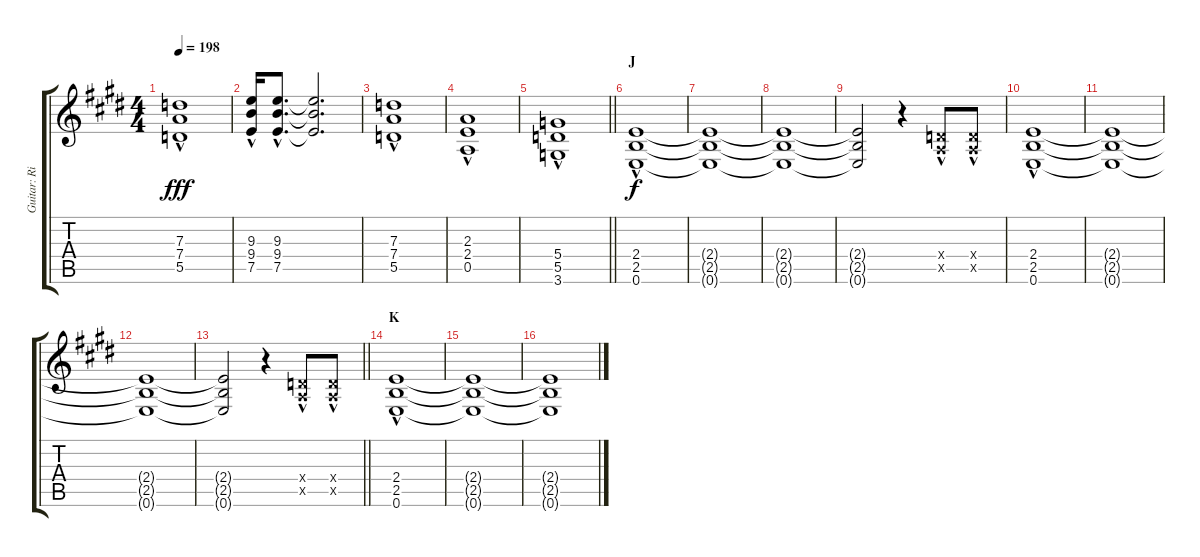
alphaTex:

\track ("Guitar: Rik" "Guitar: Ri") {instrument distortionguitar}
\staff {score tabs}
\tuning (E4 B3 G3 D3 A2 E2) {hide}
\ts (4 4)
\tempo 198
\clef g2
\ks e
(7.3{hac} 7.4{hac} 5.5{hac}).1{dy fff} |
(9.3{hac} 9.4{hac} 7.5{hac}).16 (9.3{hac} 9.4{hac} 7.5{hac}).8{d} (9.3{t} 9.4{t} 7.5{t}).2{d} |
(7.3{hac} 7.4{hac} 5.5{hac}).1 |
(2.3{hac} 2.4{hac} 0.5{hac}).1 |
\barLineRight lightlight
(5.4{hac} 5.5{hac} 3.6{hac}).1 |
\section ("" "J")
(2.4{hac} 2.5{hac} 0.6{hac}).1{dy f volume 0} |
(2.4{t} 2.5{t} 0.6{t}).1 |
(2.4{t} 2.5{t} 0.6{t}).1 |
(2.4{t} 2.5{t} 0.6{t}).2 r.4{volume 16} (0.4{hac x} 0.5{hac x}).8 (0.4{hac x} 0.5{hac x}).8 |
(2.4{hac} 2.5{hac} 0.6{hac}).1{volume 0} |
(2.4{t} 2.5{t} 0.6{t}).1 |
(2.4{t} 2.5{t} 0.6{t}).1 |
\barLineRight lightlight
(2.4{t} 2.5{t} 0.6{t}).2 r.4{volume 16} (0.4{hac x} 0.5{hac x}).8 (0.4{hac x} 0.5{hac x}).8 |
\section ("" "K")
(2.4{hac} 2.5{hac} 0.6{hac}).1{volume 0} |
(2.4{t} 2.5{t} 0.6{t}).1 |
(2.4{t} 2.5{t} 0.6{t}).1
